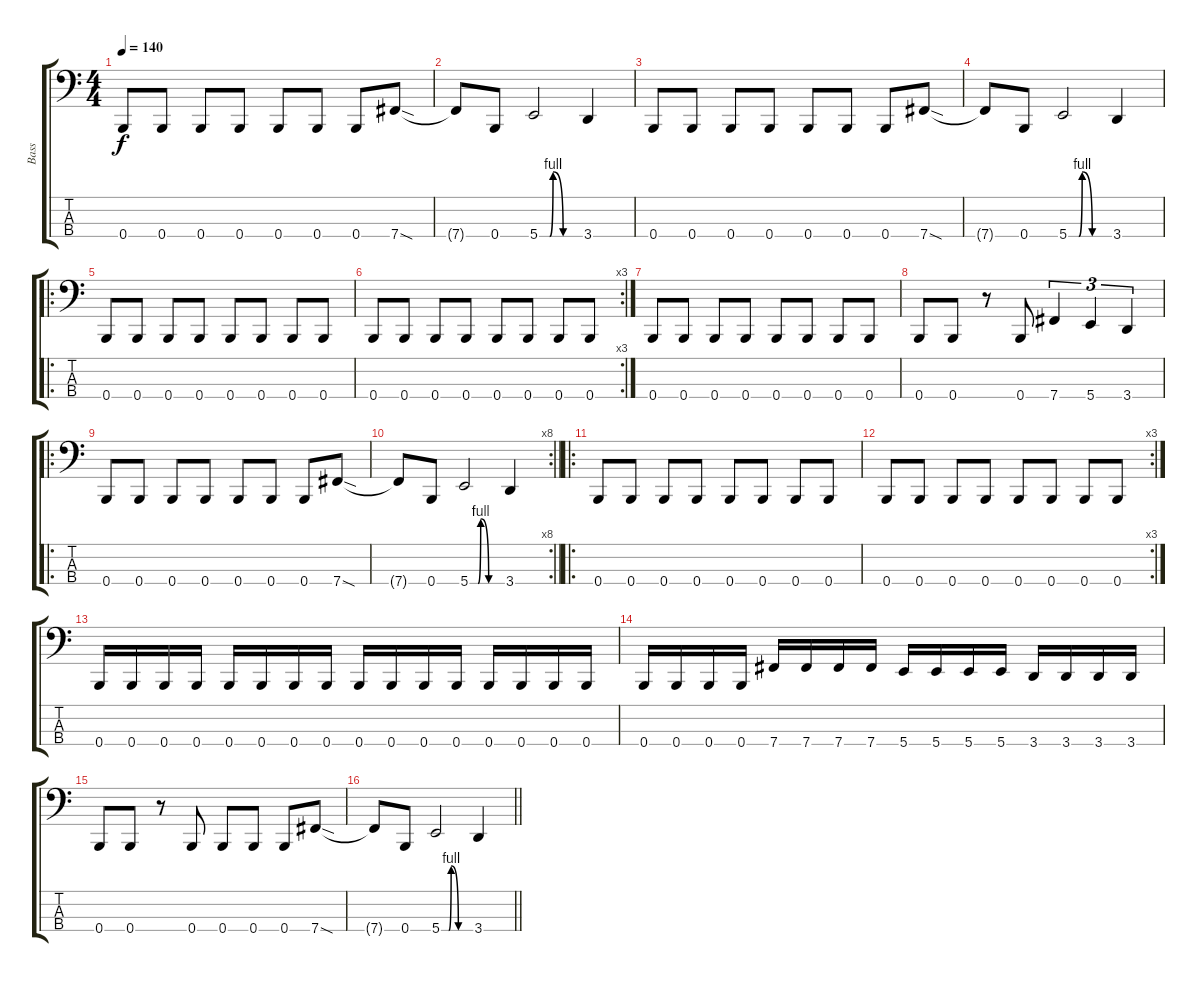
\track ("Bass" "Bass") {instrument electricbasspick}
\staff {score tabs}
\tuning (E2 B1 Gb1 B0) {hide}
\ts (4 4)
\tempo 140
\clef f4
\ks c
0.4.8{dy f} 0.4.8 0.4.8 0.4.8 0.4.8 0.4.8 0.4.8 7.4{sod}.8 |
7.4{t}.8 0.4.8 5.4{be (custom 0 0 15 0 20 4 35 0 60 0)}.2 3.4.4 |
0.4.8 0.4.8 0.4.8 0.4.8 0.4.8 0.4.8 0.4.8 7.4{sod}.8 |
7.4{t}.8 0.4.8 5.4{be (custom 0 0 15 0 20 4 35 0 60 0)}.2 3.4.4 |
\ro
0.4.8 0.4.8 0.4.8 0.4.8 0.4.8 0.4.8 0.4.8 0.4.8 |
\rc 3
0.4.8 0.4.8 0.4.8 0.4.8 0.4.8 0.4.8 0.4.8 0.4.8 |
0.4.8 0.4.8 0.4.8 0.4.8 0.4.8 0.4.8 0.4.8 0.4.8 |
0.4.8 0.4.8 r.8 0.4.8 7.4.4{tu (3 2)} 5.4.4{tu (3 2)} 3.4.4{tu (3 2)} |
\ro
0.4.8 0.4.8 0.4.8 0.4.8 0.4.8 0.4.8 0.4.8 7.4{sod}.8 |
\rc 8
\barLineRight lightlight
7.4{t}.8 0.4.8 5.4{be (custom 0 0 15 0 20 4 35 0 60 0)}.2 3.4.4 |
\ro
0.4.8 0.4.8 0.4.8 0.4.8 0.4.8 0.4.8 0.4.8 0.4.8 |
\rc 3
0.4.8 0.4.8 0.4.8 0.4.8 0.4.8 0.4.8 0.4.8 0.4.8 |
0.4.16 0.4.16 0.4.16 0.4.16 0.4.16 0.4.16 0.4.16 0.4.16 0.4.16 0.4.16 0.4.16 0.4.16 0.4.16 0.4.16 0.4.16 0.4.16 |
0.4.16 0.4.16 0.4.16 0.4.16 7.4.16 7.4.16 7.4.16 7.4.16 5.4.16 5.4.16 5.4.16 5.4.16 3.4.16 3.4.16 3.4.16 3.4.16 |
0.4.8 0.4.8 r.8 0.4.8 0.4.8 0.4.8 0.4.8 7.4{sod}.8 |
\barLineRight lightlight
7.4{t}.8 0.4.8 5.4{be (custom 0 0 15 0 20 4 35 0 60 0)}.2 3.4.4
